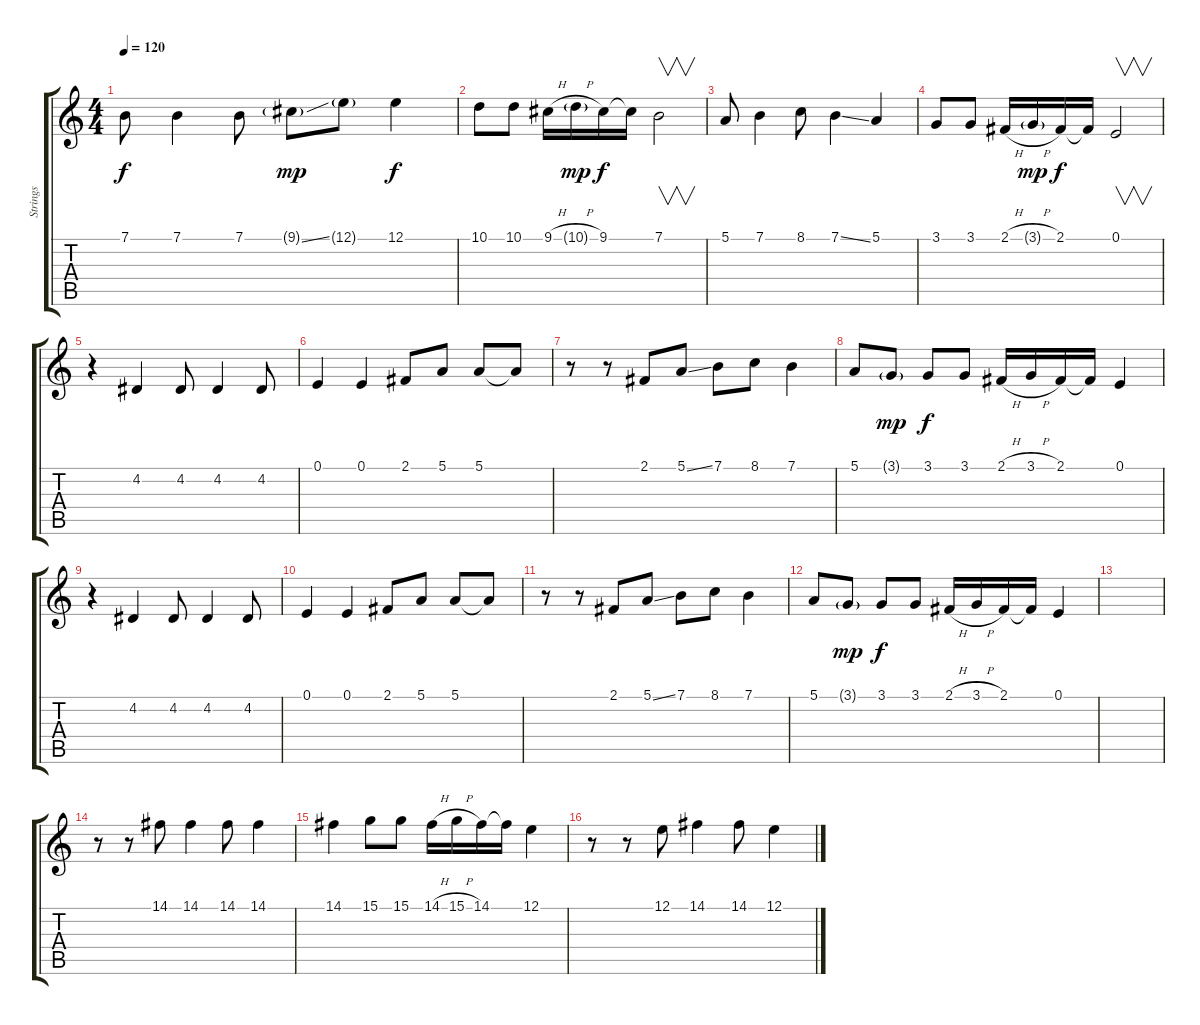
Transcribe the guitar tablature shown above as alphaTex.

\track ("Strings" "Strings") {instrument stringensemble1}
\staff {score tabs}
\tuning (E4 B3 G3 D3 A2 E2) {hide}
\ts (4 4)
\tempo 120
\clef g2
\ks c
7.1.8{dy f volume 12} 7.1.4 7.1.8 9.1{ss g}.8{dy mp} 12.1{g}.8 12.1.4{dy f} |
10.1.8 10.1.8 9.1{h}.16 10.1{h g}.16{dy mp} 9.1.16{dy f} 9.1{t}.16 7.1.2{v} |
5.1.8 7.1.4 8.1.8 7.1{ss}.4 5.1.4 |
3.1.8 3.1.8 2.1{h}.16 3.1{h g}.16{dy mp} 2.1.16{dy f} 2.1{t}.16 0.1.2{v} |
r.4 4.2.4 4.2.8 4.2.4 4.2.8 |
0.1.4 0.1.4 2.1.8 5.1.8 5.1.8 5.1{t}.8 |
r.8 r.8 2.1.8 5.1{ss}.8 7.1.8 8.1.8 7.1.4 |
5.1.8 3.1{g}.8{dy mp} 3.1.8{dy f} 3.1.8 2.1{h}.16 3.1{h}.16 2.1.16 2.1{t}.16 0.1.4 |
r.4 4.2.4 4.2.8 4.2.4 4.2.8 |
0.1.4 0.1.4 2.1.8 5.1.8 5.1.8 5.1{t}.8 |
r.8 r.8 2.1.8 5.1{ss}.8 7.1.8 8.1.8 7.1.4 |
5.1.8 3.1{g}.8{dy mp} 3.1.8{dy f} 3.1.8 2.1{h}.16 3.1{h}.16 2.1.16 2.1{t}.16 0.1.4 |
|
r.8 r.8 14.1.8 14.1.4 14.1.8 14.1.4 |
14.1.4 15.1.8 15.1.8 14.1{h}.16 15.1{h}.16 14.1.16 14.1{t}.16 12.1.4 |
r.8 r.8 12.1.8 14.1.4 14.1.8 12.1.4
